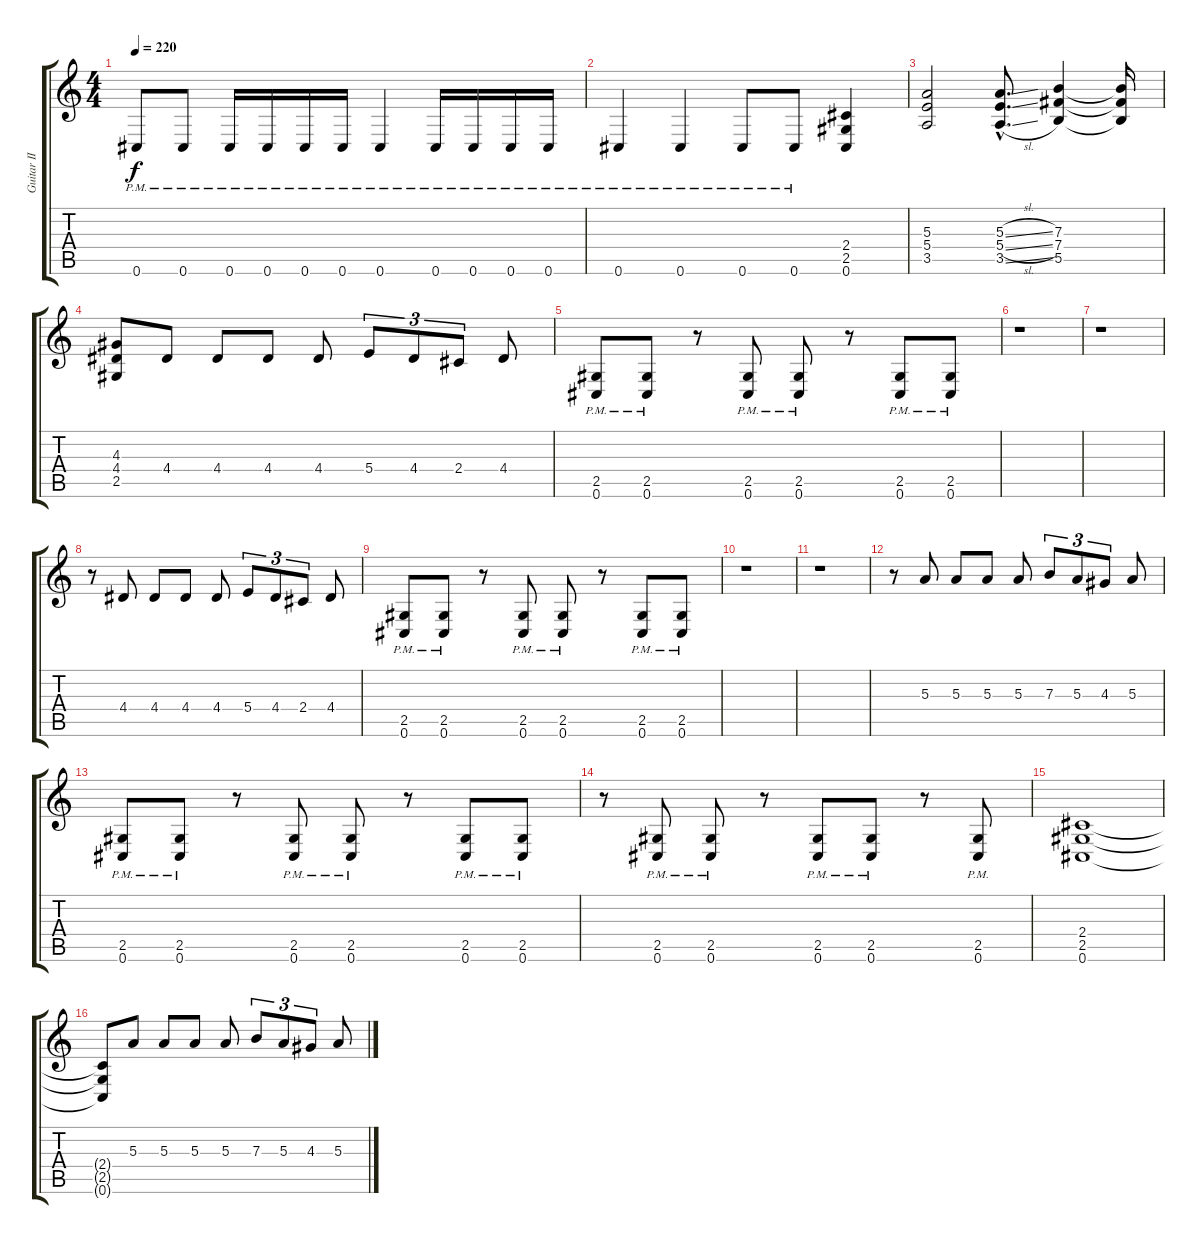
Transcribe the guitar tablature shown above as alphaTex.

\track ("Guitar II" "Guitar II") {instrument distortionguitar}
\staff {score tabs}
\tuning (Db4 Ab3 E3 B2 Gb2 Db2) {hide}
\ts (4 4)
\tempo 220
\clef g2
\ks c
0.6{pm}.8{dy f} 0.6{pm}.8 0.6{pm}.16 0.6{pm}.16 0.6{pm}.16 0.6{pm}.16 0.6{pm}.4 0.6{pm}.16 0.6{pm}.16 0.6{pm}.16 0.6{pm}.16 |
0.6{pm}.4 0.6{pm}.4 0.6{pm}.8 0.6{pm}.8 (2.4 2.5 0.6).4 |
(5.3 5.4 3.5).2 (5.3{sl hac} 5.4{sl hac} 3.5{sl hac}).8{d} (7.3 7.4 5.5).4 (7.3{t} 7.4{t} 5.5{t}).16 |
(4.3 4.4 2.5).8 4.4.8 4.4.8 4.4.8 4.4.8 5.4.8{tu (3 2)} 4.4.8{tu (3 2)} 2.4.8{tu (3 2)} 4.4.8 |
(2.5{pm} 0.6{pm}).8 (2.5{pm} 0.6{pm}).8 r.8 (2.5{pm} 0.6{pm}).8 (2.5{pm} 0.6{pm}).8 r.8 (2.5{pm} 0.6{pm}).8 (2.5{pm} 0.6{pm}).8 |
r.1 |
r.1 |
r.8 4.4.8 4.4.8 4.4.8 4.4.8 5.4.8{tu (3 2)} 4.4.8{tu (3 2)} 2.4.8{tu (3 2)} 4.4.8 |
(2.5{pm} 0.6{pm}).8 (2.5{pm} 0.6{pm}).8 r.8 (2.5{pm} 0.6{pm}).8 (2.5{pm} 0.6{pm}).8 r.8 (2.5{pm} 0.6{pm}).8 (2.5{pm} 0.6{pm}).8 |
r.1 |
r.1 |
r.8 5.3.8 5.3.8 5.3.8 5.3.8 7.3.8{tu (3 2)} 5.3.8{tu (3 2)} 4.3.8{tu (3 2)} 5.3.8 |
(2.5{pm} 0.6{pm}).8 (2.5{pm} 0.6{pm}).8 r.8 (2.5{pm} 0.6{pm}).8 (2.5{pm} 0.6{pm}).8 r.8 (2.5{pm} 0.6{pm}).8 (2.5{pm} 0.6{pm}).8 |
r.8 (2.5{pm} 0.6{pm}).8 (2.5{pm} 0.6{pm}).8 r.8 (2.5{pm} 0.6{pm}).8 (2.5{pm} 0.6{pm}).8 r.8 (2.5{pm} 0.6{pm}).8 |
(2.4 2.5 0.6).1 |
(2.4{t} 2.5{t} 0.6{t}).8 5.3.8 5.3.8 5.3.8 5.3.8 7.3.8{tu (3 2)} 5.3.8{tu (3 2)} 4.3.8{tu (3 2)} 5.3.8
